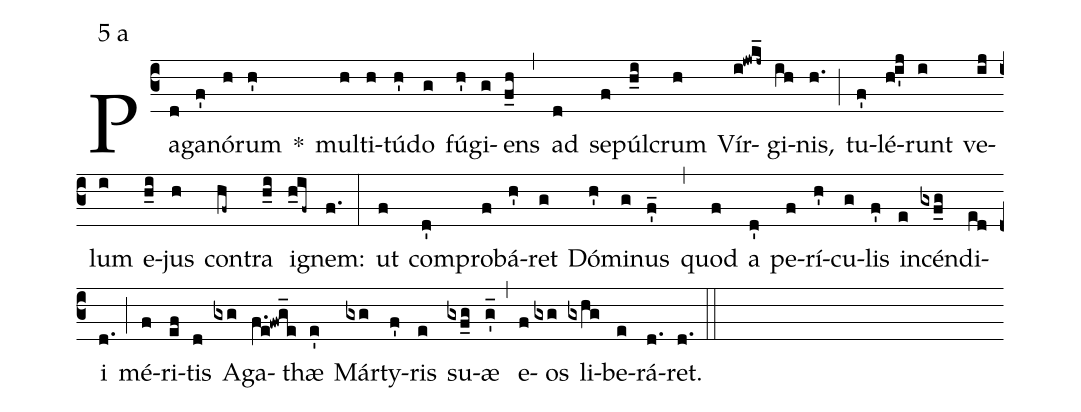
mode:5 a;
%%
(c3) Pa(d)ga(f')nó(h)rum(h') *() mul(h)ti(h)tú(h')do(g) fú(h')gi(g)ens(f_h) (,) ad(d) se(f)púl(h_i)crum(h) Vír(i!jwk_j~)gi(ih)nis,(h.) (;) tu(f')lé(h!i'j)runt(i) ve(ij)lum(i) e(h_i)jus(h) con(hf~)tra(h_i) i(h_if~)gnem:(f.) (:) ut(f) com(d')pro(f)bá(h')ret(g) Dó(h')mi(g)nus(f'_) (,) quod(f) a(d') pe(f)rí(h')cu(g)lis(f') in(e)cén(gxf_g)di(ed)i(d.) (;) mé(f)ri(ef)tis(d) A(gxg)ga(f.e!fwg_e)thæ(e') Már(gxg)ty(f')ris(e) su(gxf_g)æ(g'_) (,) e(f)os(gxg) li(gxhg)be(e)rá(d.)ret.(d.) (::)
